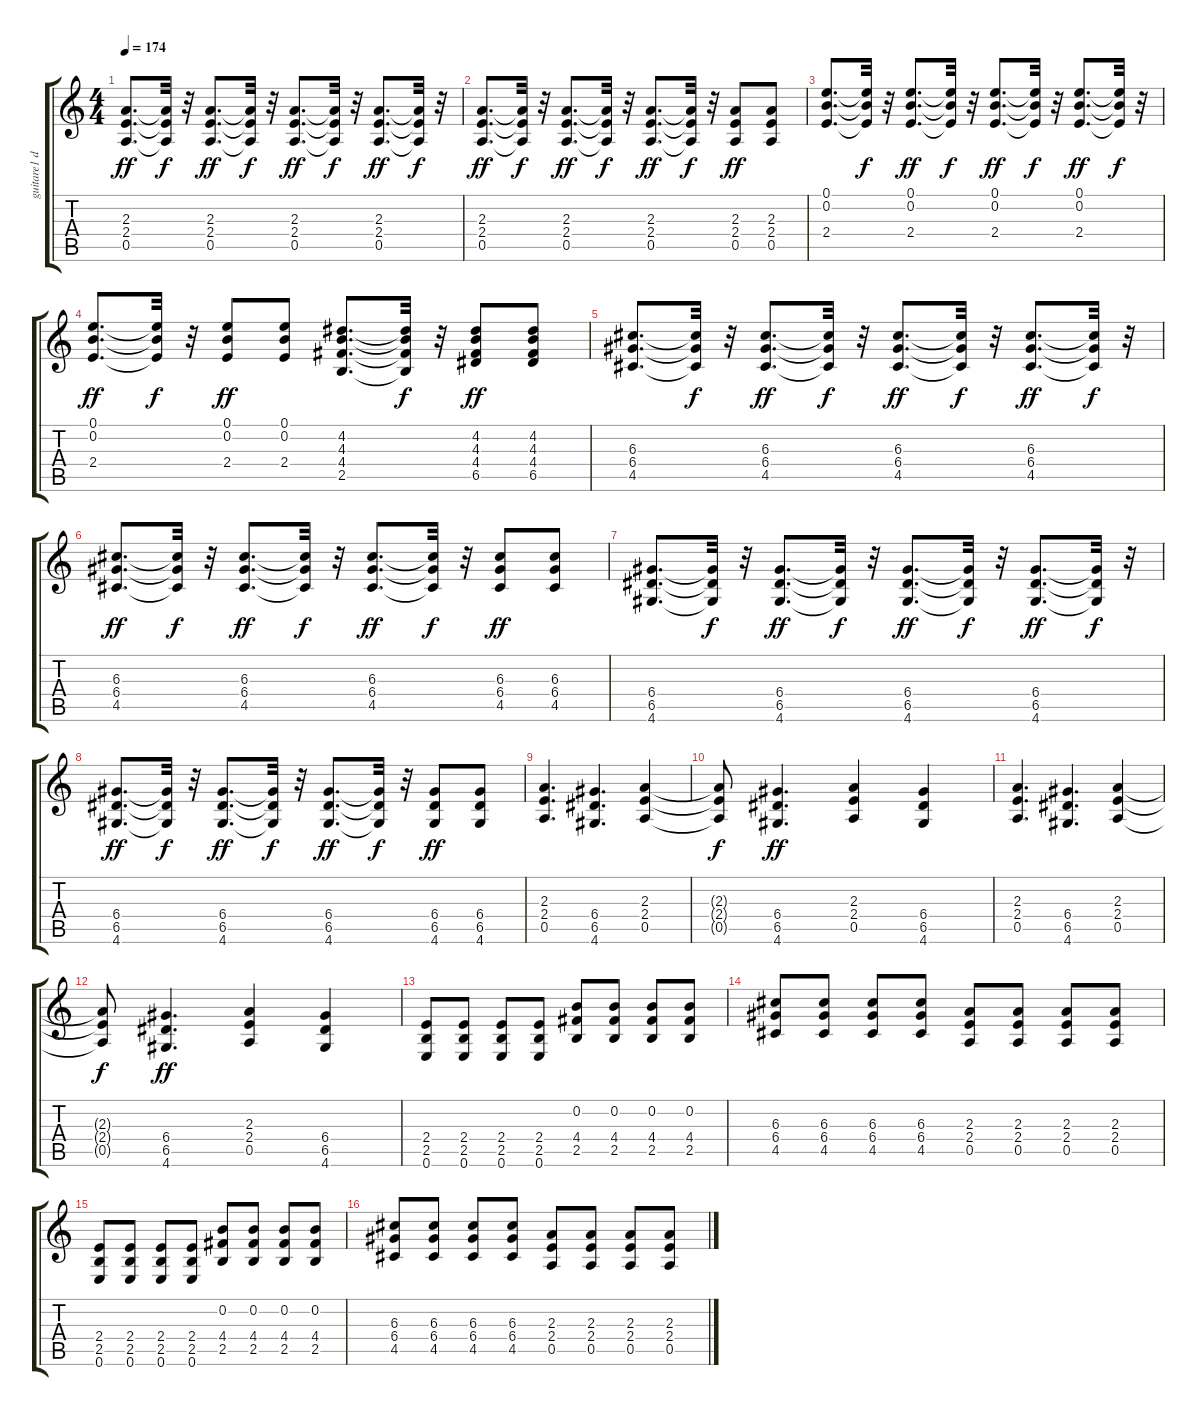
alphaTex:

\track ("guitare1 disto" "guitare1 d") {instrument distortionguitar}
\staff {score tabs}
\tuning (E4 B3 G3 D3 A2 E2) {hide}
\ts (4 4)
\tempo 174
\clef g2
\ks c
(2.3 2.4 0.5).8{d dy ff} (2.3{t} 2.4{t} 0.5{t}).32{dy f} r.32 (2.3 2.4 0.5).8{d dy ff} (2.3{t} 2.4{t} 0.5{t}).32{dy f} r.32 (2.3 2.4 0.5).8{d dy ff} (2.3{t} 2.4{t} 0.5{t}).32{dy f} r.32 (2.3 2.4 0.5).8{d dy ff} (2.3{t} 2.4{t} 0.5{t}).32{dy f} r.32 |
(2.3 2.4 0.5).8{d dy ff} (2.3{t} 2.4{t} 0.5{t}).32{dy f} r.32 (2.3 2.4 0.5).8{d dy ff} (2.3{t} 2.4{t} 0.5{t}).32{dy f} r.32 (2.3 2.4 0.5).8{d dy ff} (2.3{t} 2.4{t} 0.5{t}).32{dy f} r.32 (2.3 2.4 0.5).8{dy ff} (2.3 2.4 0.5).8 |
(0.1 0.2 2.4).8{d} (0.1{t} 0.2{t} 2.4{t}).32{dy f} r.32 (0.1 0.2 2.4).8{d dy ff} (0.1{t} 0.2{t} 2.4{t}).32{dy f} r.32 (0.1 0.2 2.4).8{d dy ff} (0.1{t} 0.2{t} 2.4{t}).32{dy f} r.32 (0.1 0.2 2.4).8{d dy ff} (0.1{t} 0.2{t} 2.4{t}).32{dy f} r.32 |
(0.1 0.2 2.4).8{d dy ff} (0.1{t} 0.2{t} 2.4{t}).32{dy f} r.32 (0.1 0.2 2.4).8{dy ff} (0.1 0.2 2.4).8 (4.2 4.3 4.4 2.5).8{d} (4.2{t} 4.3{t} 4.4{t} 2.5{t}).32{dy f} r.32 (4.2 4.3 4.4 6.5).8{dy ff} (4.2 4.3 4.4 6.5).8 |
(6.3 6.4 4.5).8{d} (6.3{t} 6.4{t} 4.5{t}).32{dy f} r.32 (6.3 6.4 4.5).8{d dy ff} (6.3{t} 6.4{t} 4.5{t}).32{dy f} r.32 (6.3 6.4 4.5).8{d dy ff} (6.3{t} 6.4{t} 4.5{t}).32{dy f} r.32 (6.3 6.4 4.5).8{d dy ff} (6.3{t} 6.4{t} 4.5{t}).32{dy f} r.32 |
(6.3 6.4 4.5).8{d dy ff} (6.3{t} 6.4{t} 4.5{t}).32{dy f} r.32 (6.3 6.4 4.5).8{d dy ff} (6.3{t} 6.4{t} 4.5{t}).32{dy f} r.32 (6.3 6.4 4.5).8{d dy ff} (6.3{t} 6.4{t} 4.5{t}).32{dy f} r.32 (6.3 6.4 4.5).8{dy ff} (6.3 6.4 4.5).8 |
(6.4 6.5 4.6).8{d} (6.4{t} 6.5{t} 4.6{t}).32{dy f} r.32 (6.4 6.5 4.6).8{d dy ff} (6.4{t} 6.5{t} 4.6{t}).32{dy f} r.32 (6.4 6.5 4.6).8{d dy ff} (6.4{t} 6.5{t} 4.6{t}).32{dy f} r.32 (6.4 6.5 4.6).8{d dy ff} (6.4{t} 6.5{t} 4.6{t}).32{dy f} r.32 |
(6.4 6.5 4.6).8{d dy ff} (6.4{t} 6.5{t} 4.6{t}).32{dy f} r.32 (6.4 6.5 4.6).8{d dy ff} (6.4{t} 6.5{t} 4.6{t}).32{dy f} r.32 (6.4 6.5 4.6).8{d dy ff} (6.4{t} 6.5{t} 4.6{t}).32{dy f} r.32 (6.4 6.5 4.6).8{dy ff} (6.4 6.5 4.6).8 |
(2.3 2.4 0.5).4{d} (6.4 6.5 4.6).4{d} (2.3 2.4 0.5).4 |
(2.3{t} 2.4{t} 0.5{t}).8{dy f} (6.4 6.5 4.6).4{d dy ff} (2.3 2.4 0.5).4 (6.4 6.5 4.6).4 |
(2.3 2.4 0.5).4{d} (6.4 6.5 4.6).4{d} (2.3 2.4 0.5).4 |
(2.3{t} 2.4{t} 0.5{t}).8{dy f} (6.4 6.5 4.6).4{d dy ff} (2.3 2.4 0.5).4 (6.4 6.5 4.6).4 |
(2.4 2.5 0.6).8 (2.4 2.5 0.6).8 (2.4 2.5 0.6).8 (2.4 2.5 0.6).8 (0.2 4.4 2.5).8 (0.2 4.4 2.5).8 (0.2 4.4 2.5).8 (0.2 4.4 2.5).8 |
(6.3 6.4 4.5).8 (6.3 6.4 4.5).8 (6.3 6.4 4.5).8 (6.3 6.4 4.5).8 (2.3 2.4 0.5).8 (2.3 2.4 0.5).8 (2.3 2.4 0.5).8 (2.3 2.4 0.5).8 |
(2.4 2.5 0.6).8 (2.4 2.5 0.6).8 (2.4 2.5 0.6).8 (2.4 2.5 0.6).8 (0.2 4.4 2.5).8 (0.2 4.4 2.5).8 (0.2 4.4 2.5).8 (0.2 4.4 2.5).8 |
(6.3 6.4 4.5).8 (6.3 6.4 4.5).8 (6.3 6.4 4.5).8 (6.3 6.4 4.5).8 (2.3 2.4 0.5).8 (2.3 2.4 0.5).8 (2.3 2.4 0.5).8 (2.3 2.4 0.5).8
